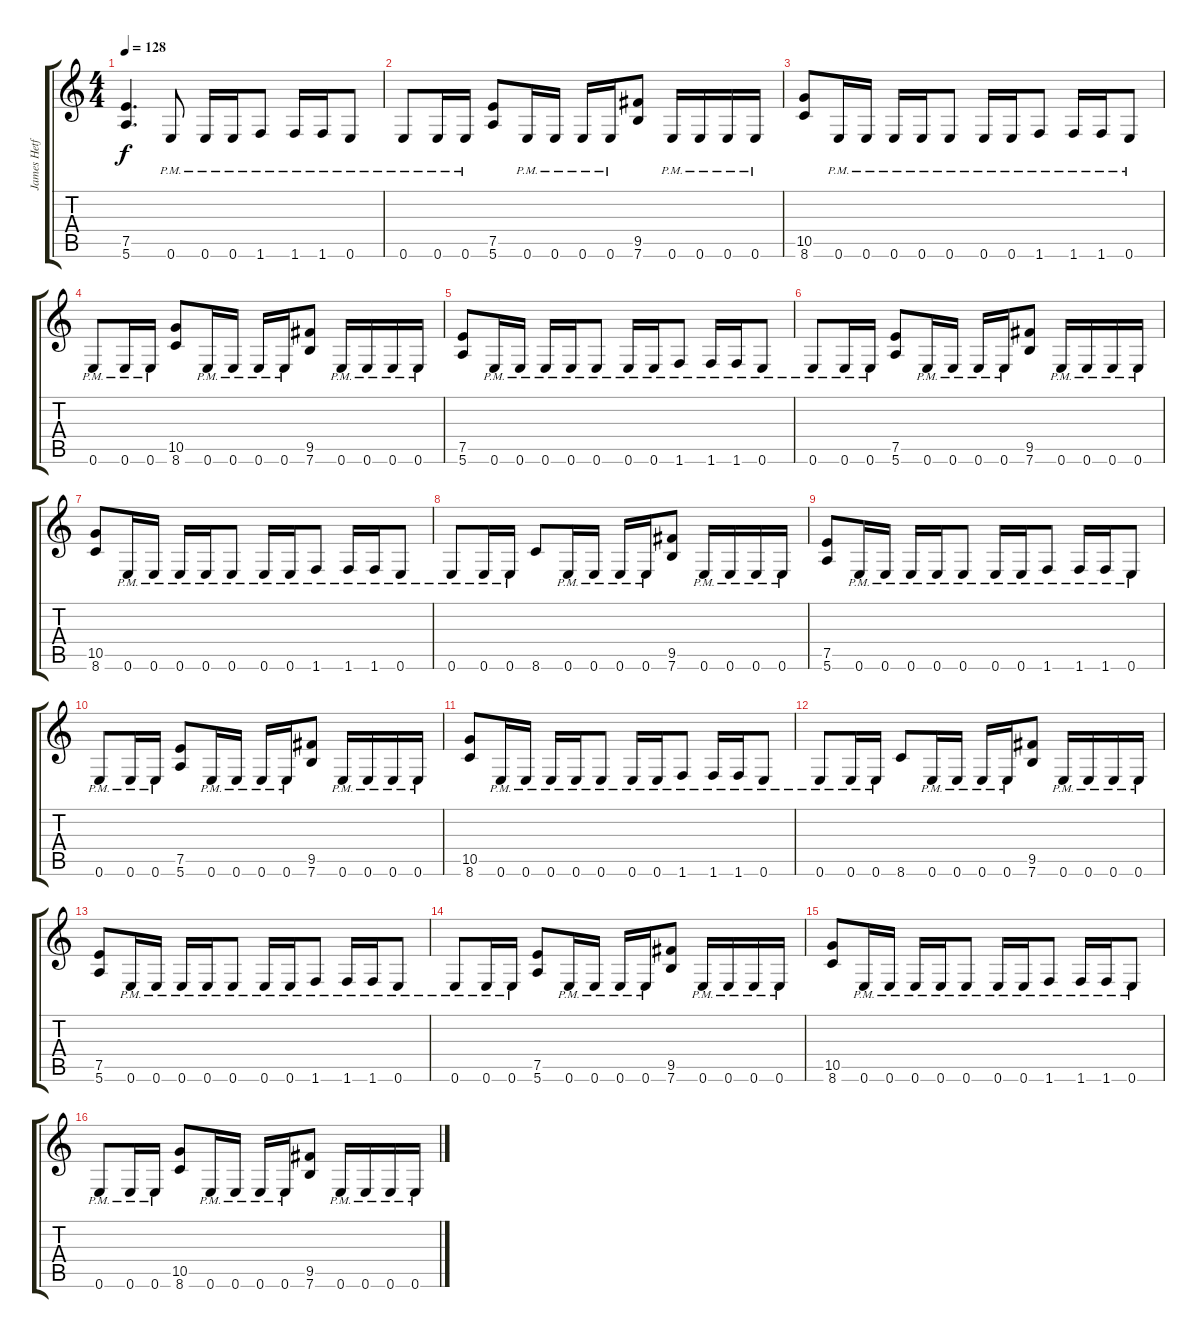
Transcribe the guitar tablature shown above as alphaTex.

\track ("James Hetfield" "James Hetf") {instrument distortionguitar}
\staff {score tabs}
\tuning (E4 B3 G3 D3 A2 E2) {hide}
\ts (4 4)
\tempo 128
\clef g2
\ks c
(7.5 5.6).4{d dy f} 0.6{pm}.8 0.6{pm}.16 0.6{pm}.16 1.6{pm}.8 1.6{pm}.16 1.6{pm}.16 0.6{pm}.8 |
0.6{pm}.8 0.6{pm}.16 0.6{pm}.16 (7.5 5.6).8 0.6{pm}.16 0.6{pm}.16 0.6{pm}.16 0.6{pm}.16 (9.5 7.6).8 0.6{pm}.16 0.6{pm}.16 0.6{pm}.16 0.6{pm}.16 |
(10.5 8.6).8 0.6{pm}.16 0.6{pm}.16 0.6{pm}.16 0.6{pm}.16 0.6{pm}.8 0.6{pm}.16 0.6{pm}.16 1.6{pm}.8 1.6{pm}.16 1.6{pm}.16 0.6{pm}.8 |
0.6{pm}.8 0.6{pm}.16 0.6{pm}.16 (10.5 8.6).8 0.6{pm}.16 0.6{pm}.16 0.6{pm}.16 0.6{pm}.16 (9.5 7.6).8 0.6{pm}.16 0.6{pm}.16 0.6{pm}.16 0.6{pm}.16 |
(7.5 5.6).8 0.6{pm}.16 0.6{pm}.16 0.6{pm}.16 0.6{pm}.16 0.6{pm}.8 0.6{pm}.16 0.6{pm}.16 1.6{pm}.8 1.6{pm}.16 1.6{pm}.16 0.6{pm}.8 |
0.6{pm}.8 0.6{pm}.16 0.6{pm}.16 (7.5 5.6).8 0.6{pm}.16 0.6{pm}.16 0.6{pm}.16 0.6{pm}.16 (9.5 7.6).8 0.6{pm}.16 0.6{pm}.16 0.6{pm}.16 0.6{pm}.16 |
(10.5 8.6).8 0.6{pm}.16 0.6{pm}.16 0.6{pm}.16 0.6{pm}.16 0.6{pm}.8 0.6{pm}.16 0.6{pm}.16 1.6{pm}.8 1.6{pm}.16 1.6{pm}.16 0.6{pm}.8 |
0.6{pm}.8 0.6{pm}.16 0.6{pm}.16 8.6.8 0.6{pm}.16 0.6{pm}.16 0.6{pm}.16 0.6{pm}.16 (9.5 7.6).8 0.6{pm}.16 0.6{pm}.16 0.6{pm}.16 0.6{pm}.16 |
(7.5 5.6).8 0.6{pm}.16 0.6{pm}.16 0.6{pm}.16 0.6{pm}.16 0.6{pm}.8 0.6{pm}.16 0.6{pm}.16 1.6{pm}.8 1.6{pm}.16 1.6{pm}.16 0.6{pm}.8 |
0.6{pm}.8 0.6{pm}.16 0.6{pm}.16 (7.5 5.6).8 0.6{pm}.16 0.6{pm}.16 0.6{pm}.16 0.6{pm}.16 (9.5 7.6).8 0.6{pm}.16 0.6{pm}.16 0.6{pm}.16 0.6{pm}.16 |
(10.5 8.6).8 0.6{pm}.16 0.6{pm}.16 0.6{pm}.16 0.6{pm}.16 0.6{pm}.8 0.6{pm}.16 0.6{pm}.16 1.6{pm}.8 1.6{pm}.16 1.6{pm}.16 0.6{pm}.8 |
0.6{pm}.8 0.6{pm}.16 0.6{pm}.16 8.6.8 0.6{pm}.16 0.6{pm}.16 0.6{pm}.16 0.6{pm}.16 (9.5 7.6).8 0.6{pm}.16 0.6{pm}.16 0.6{pm}.16 0.6{pm}.16 |
(7.5 5.6).8 0.6{pm}.16 0.6{pm}.16 0.6{pm}.16 0.6{pm}.16 0.6{pm}.8 0.6{pm}.16 0.6{pm}.16 1.6{pm}.8 1.6{pm}.16 1.6{pm}.16 0.6{pm}.8 |
0.6{pm}.8 0.6{pm}.16 0.6{pm}.16 (7.5 5.6).8 0.6{pm}.16 0.6{pm}.16 0.6{pm}.16 0.6{pm}.16 (9.5 7.6).8 0.6{pm}.16 0.6{pm}.16 0.6{pm}.16 0.6{pm}.16 |
(10.5 8.6).8 0.6{pm}.16 0.6{pm}.16 0.6{pm}.16 0.6{pm}.16 0.6{pm}.8 0.6{pm}.16 0.6{pm}.16 1.6{pm}.8 1.6{pm}.16 1.6{pm}.16 0.6{pm}.8 |
0.6{pm}.8 0.6{pm}.16 0.6{pm}.16 (10.5 8.6).8 0.6{pm}.16 0.6{pm}.16 0.6{pm}.16 0.6{pm}.16 (9.5 7.6).8 0.6{pm}.16 0.6{pm}.16 0.6{pm}.16 0.6{pm}.16
